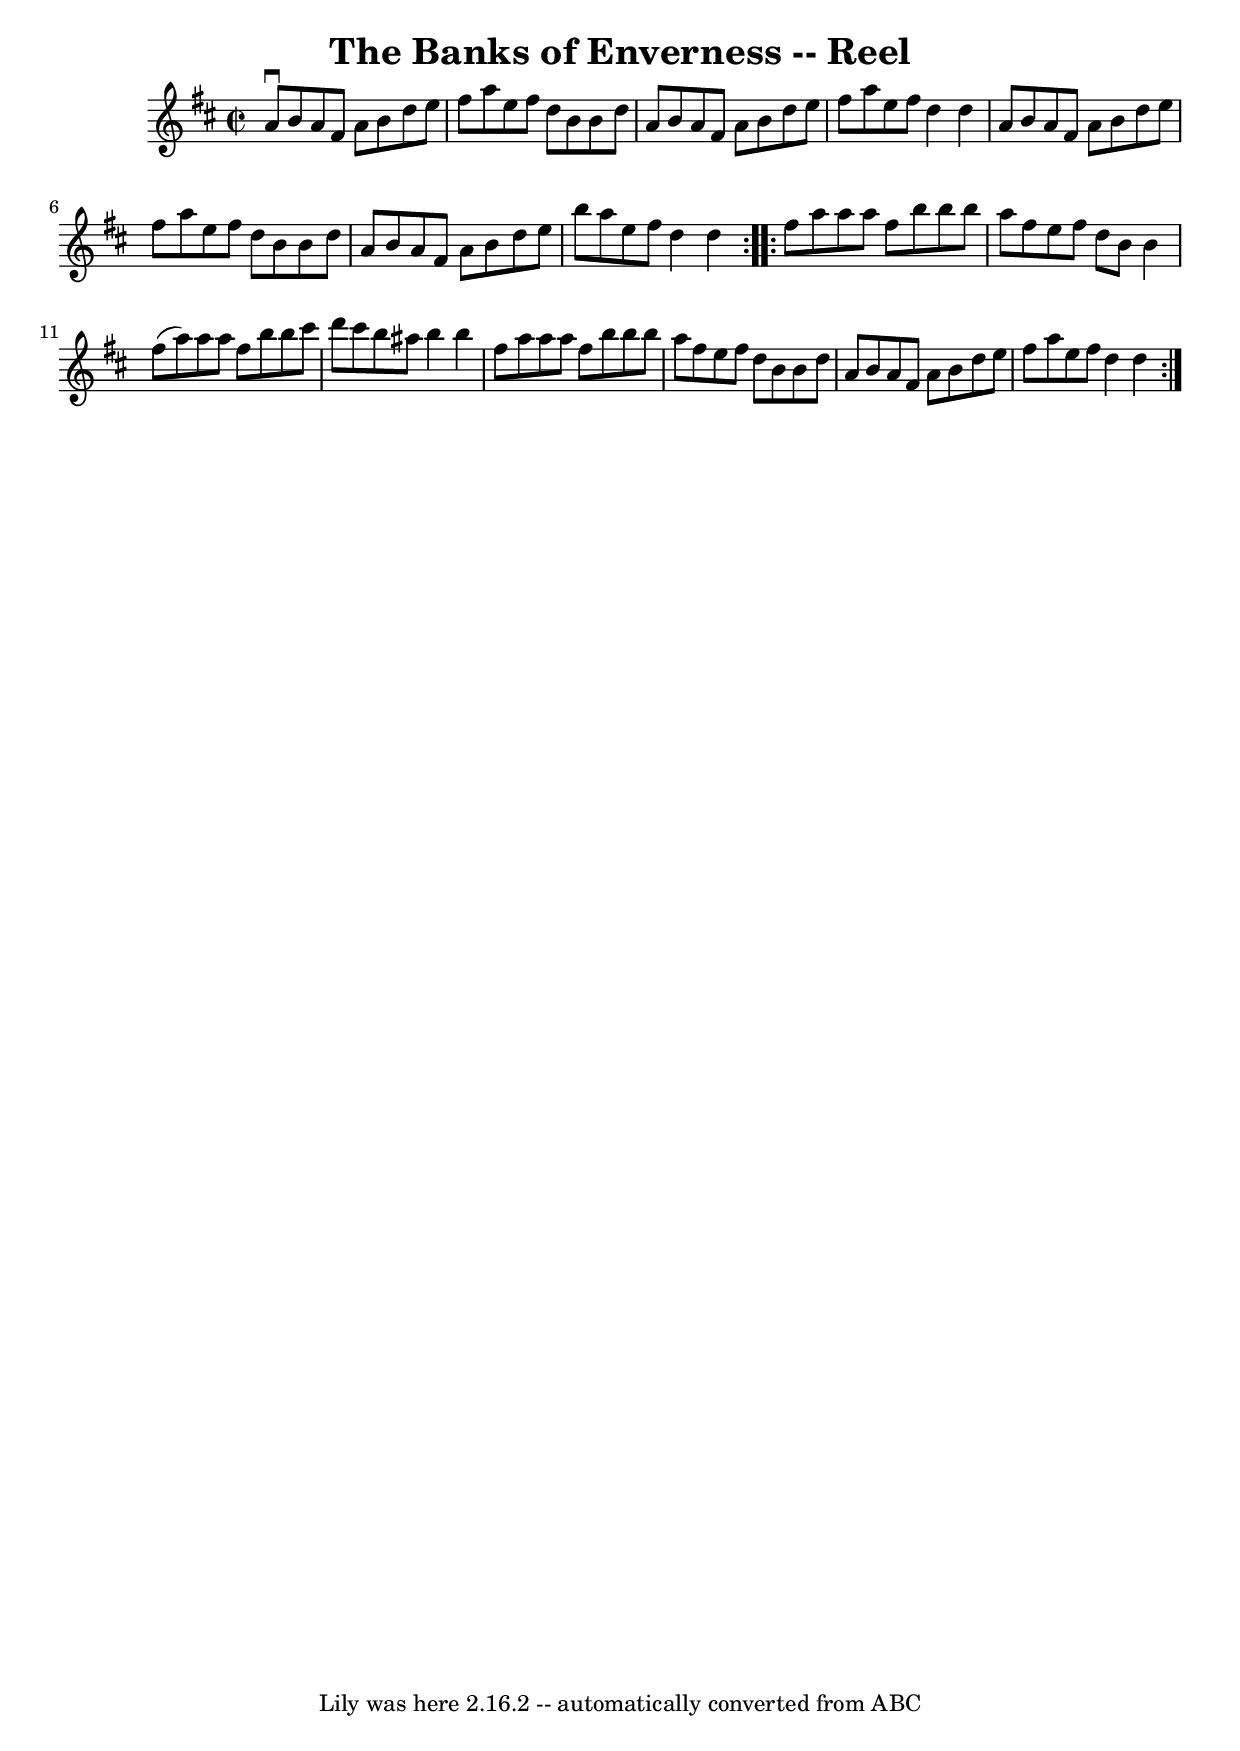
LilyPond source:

\version "2.7.40"
\include "Mammoth.ily"
\header {
	%% book = "Ryan's Mammoth Collection"
	crossRefNumber = "1"
	footnotes = ""
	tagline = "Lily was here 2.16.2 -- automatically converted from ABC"
	title = "The Banks of Enverness -- Reel"
}
voicedefault =  {
\set Score.defaultBarType = "empty"

\repeat volta 2 {
\override Staff.TimeSignature #'style = #'C
 \time 2/2 \key d \major a'8^\downbow b'8 a'8 fis'8 a'8 b'8    
d''8 e''8  |
 fis''8 a''8 e''8 fis''8 d''8 b'8 b'8 
 d''8  |
 a'8 b'8 a'8 fis'8 a'8 b'8 d''8 e''8  
|
 fis''8 a''8 e''8 fis''8 d''4 d''4  |
 a'8   
 b'8 a'8 fis'8 a'8 b'8 d''8 e''8  |
 fis''8 a''8   
 e''8 fis''8 d''8 b'8 b'8 d''8  |
 a'8 b'8 a'8    
fis'8 a'8 b'8 d''8 e''8  |
 b''8 a''8 e''8 fis''8  
 d''4 d''4  } \repeat volta 2 { fis''8 a''8 a''8 a''8    
fis''8 b''8 b''8 b''8  |
 a''8 fis''8 e''8 fis''8    
d''8 b'8 b'4  |
 fis''8 (a''8) a''8 a''8 fis''8    
b''8 b''8 cis'''8  |
 d'''8 cis'''8 b''8 ais''8 b''4  
 b''4  |
 fis''8 a''8 a''8 a''8 fis''8 b''8 b''8   
 b''8  |
 a''8 fis''8 e''8 fis''8 d''8 b'8 b'8    
d''8  |
 a'8 b'8 a'8 fis'8 a'8 b'8 d''8 e''8  
|
 fis''8 a''8 e''8 fis''8 d''4 d''4  }   
}

\score{
    <<

	\context Staff="default"
	{
	    \voicedefault 
	}

    >>
	\layout {
	}
	\midi {}
}
